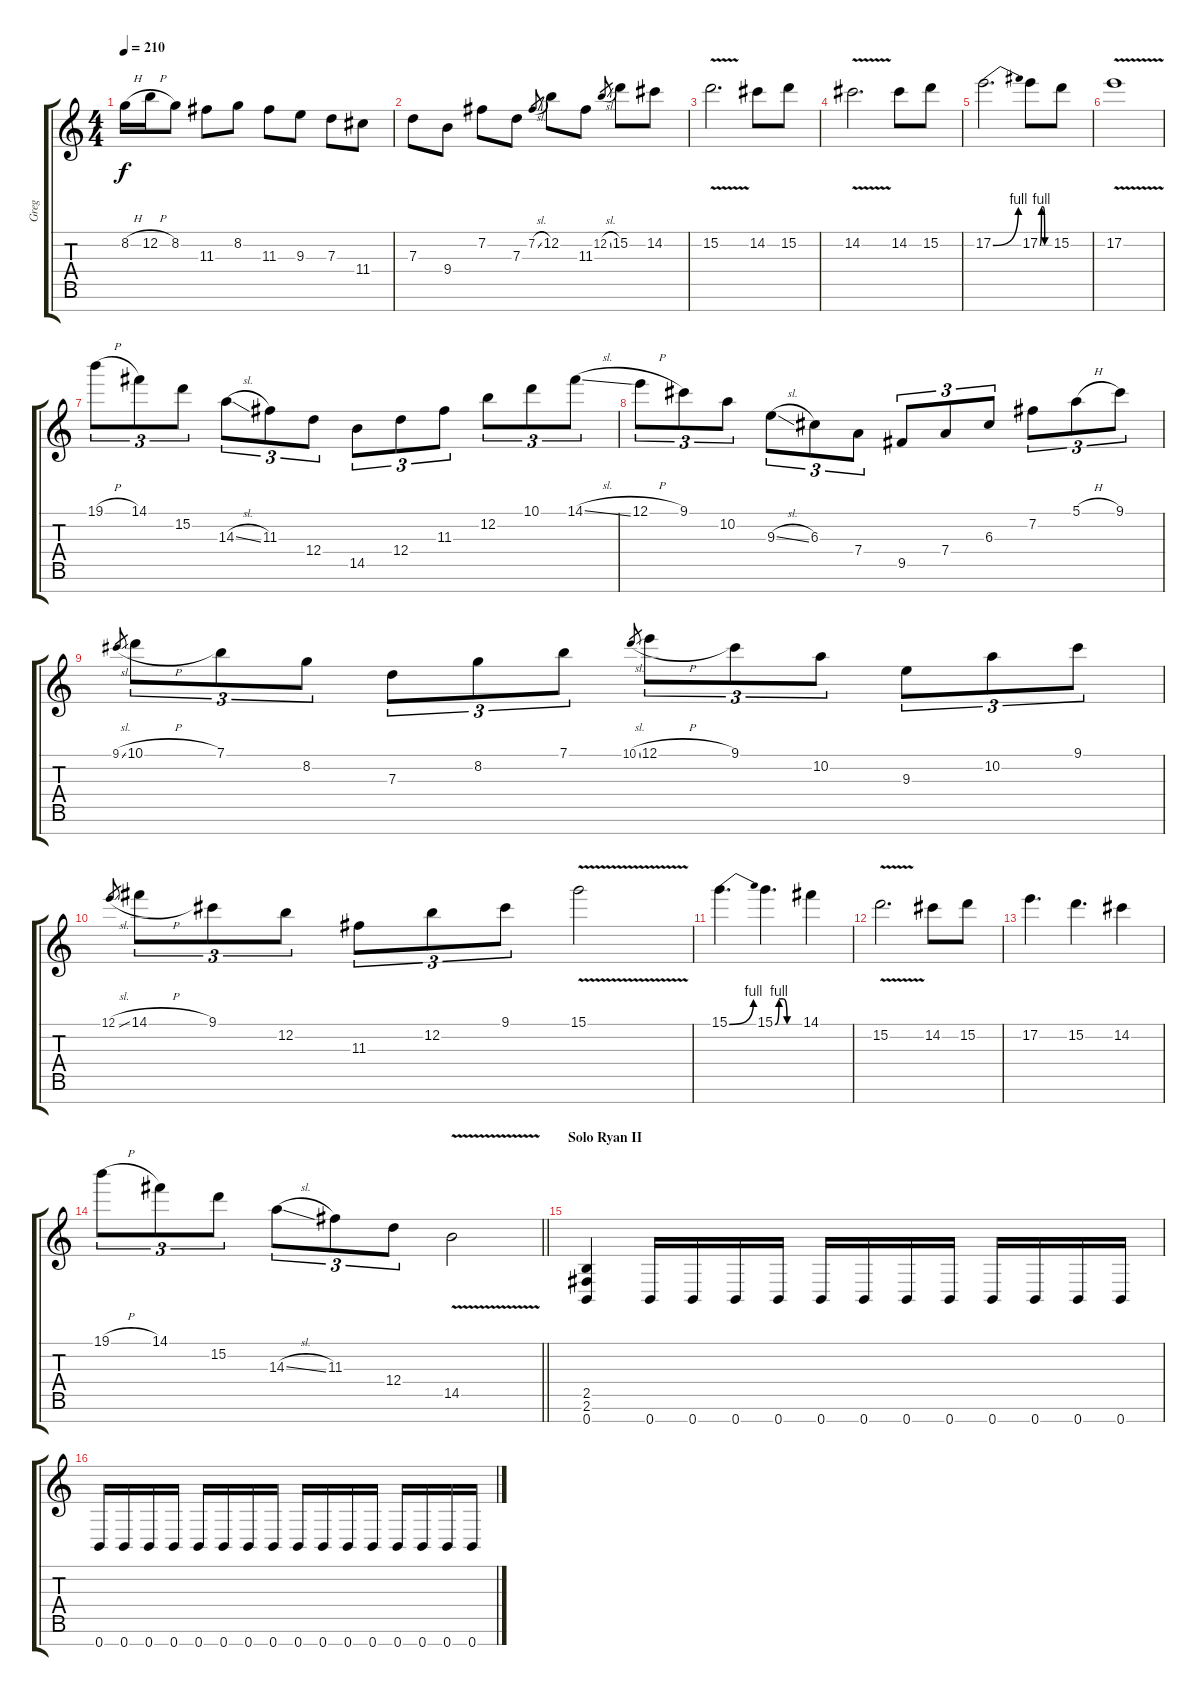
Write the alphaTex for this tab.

\track ("Greg" "Greg") {instrument distortionguitar}
\staff {score tabs}
\tuning (E4 B3 G3 D3 A2 E2 B1) {hide}
\ts (4 4)
\tempo 210
\clef g2
\ks c
8.2{h}.16{dy f} 12.2{h}.16 8.2.8 11.3.8 8.2.8 11.3.8 9.3.8 7.3.8 11.4.8 |
7.3.8 9.4.8 7.2.8 7.3.8 7.2{sl}.8{gr} 12.2.8 11.3.8 12.2{sl}.8{gr} 15.2.8 14.2.8 |
15.2{v}.2{d} 14.2.8 15.2.8 |
14.2{v}.2{d} 14.2.8 15.2.8 |
17.2{be (bend 0 0 60 4)}.2{d} 17.2{be (custom 0 0 10 4 20 4 30 0 60 0)}.8 15.2.8 |
17.2{v}.1 |
19.1{h}.8{tu (3 2)} 14.1.8{tu (3 2)} 15.2.8{tu (3 2)} 14.3{sl}.8{tu (3 2)} 11.3.8{tu (3 2)} 12.4.8{tu (3 2)} 14.5.8{tu (3 2)} 12.4.8{tu (3 2)} 11.3.8{tu (3 2)} 12.2.8{tu (3 2)} 10.1.8{tu (3 2)} 14.1{sl}.8{tu (3 2)} |
12.1{h}.8{tu (3 2)} 9.1.8{tu (3 2)} 10.2.8{tu (3 2)} 9.3{sl}.8{tu (3 2)} 6.3.8{tu (3 2)} 7.4.8{tu (3 2)} 9.5.8{tu (3 2)} 7.4.8{tu (3 2)} 6.3.8{tu (3 2)} 7.2.8{tu (3 2)} 5.1{h}.8{tu (3 2)} 9.1.8{tu (3 2)} |
9.1{sl}.8{gr} 10.1{h}.8{tu (3 2)} 7.1.8{tu (3 2)} 8.2.8{tu (3 2)} 7.3.8{tu (3 2)} 8.2.8{tu (3 2)} 7.1.8{tu (3 2)} 10.1{sl}.8{gr} 12.1{h}.8{tu (3 2)} 9.1.8{tu (3 2)} 10.2.8{tu (3 2)} 9.3.8{tu (3 2)} 10.2.8{tu (3 2)} 9.1.8{tu (3 2)} |
12.1{sl}.8{gr} 14.1{h}.8{tu (3 2)} 9.1.8{tu (3 2)} 12.2.8{tu (3 2)} 11.3.8{tu (3 2)} 12.2.8{tu (3 2)} 9.1.8{tu (3 2)} 15.1{v}.2 |
15.1{be (bend 0 0 60 4)}.4{d} 15.1{be (custom 0 0 10 4 20 4 30 0 60 0)}.4{d} 14.1.4 |
15.2{v}.2{d} 14.2.8 15.2.8 |
17.2.4{d} 15.2.4{d} 14.2.4 |
\barLineRight lightlight
19.1{h}.8{tu (3 2)} 14.1.8{tu (3 2)} 15.2.8{tu (3 2)} 14.3{sl}.8{tu (3 2)} 11.3.8{tu (3 2)} 12.4.8{tu (3 2)} 14.5{v}.2 |
\section ("" "Solo Ryan II")
(2.5 2.6 0.7).4 0.7.16 0.7.16 0.7.16 0.7.16 0.7.16 0.7.16 0.7.16 0.7.16 0.7.16 0.7.16 0.7.16 0.7.16 |
0.7.16 0.7.16 0.7.16 0.7.16 0.7.16 0.7.16 0.7.16 0.7.16 0.7.16 0.7.16 0.7.16 0.7.16 0.7.16 0.7.16 0.7.16 0.7.16
